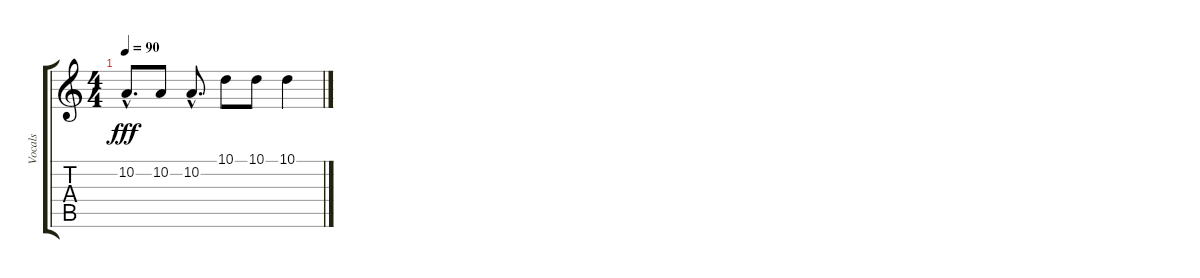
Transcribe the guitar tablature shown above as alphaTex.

\track ("Vocals" "Vocals") {instrument oboe}
\staff {score tabs}
\tuning (E4 B3 G3 D3 A2 D2) {hide}
\ts (4 4)
\tempo 90
\clef g2
\ks c
10.2{hac}.8{d dy fff} 10.2.8 10.2{hac}.8{d} 10.1.8 10.1.8 10.1.4
